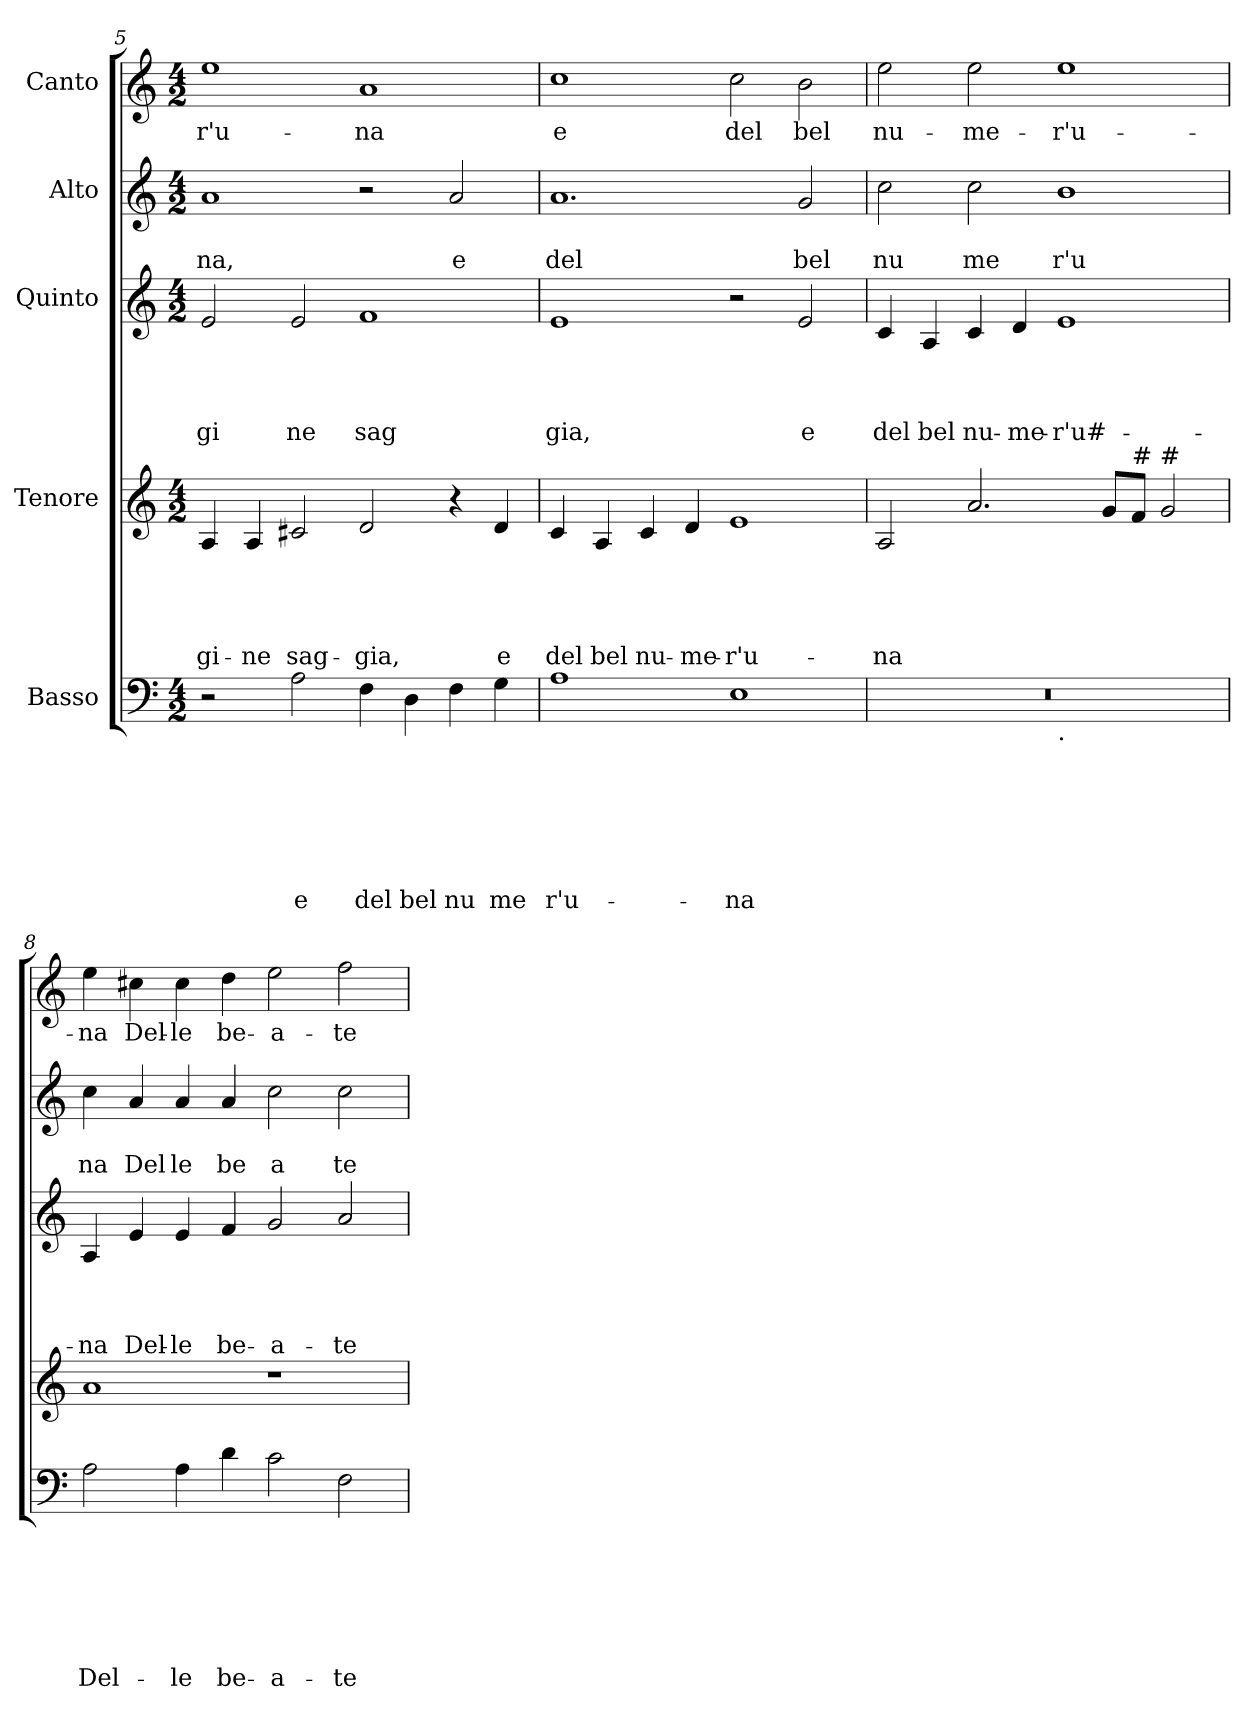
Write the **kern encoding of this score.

**kern	**text	**text	**text	**text	**text	**text	**text	**kern	**text	**text	**text	**text	**text	**kern	**text	**text	**text	**text	**kern	**text	**text	**kern	**text
*part5	*part5	*part5	*part5	*part5	*part5	*part5	*part5	*part4	*part4	*part4	*part4	*part4	*part4	*part3	*part3	*part3	*part3	*part3	*part2	*part2	*part2	*part1	*part1
*staff5	*staff5	*staff5	*staff5	*staff5	*staff5	*staff5	*staff5	*staff4	*staff4	*staff4	*staff4	*staff4	*staff4	*staff3	*staff3	*staff3	*staff3	*staff3	*staff2	*staff2	*staff2	*staff1	*staff1
*I"Basso	*	*	*	*	*	*	*	*I"Tenore	*	*	*	*	*	*I"Quinto	*	*	*	*	*I"Alto	*	*	*I"Canto	*
*clefF4	*	*	*	*	*	*	*	*clefG2	*	*	*	*	*	*clefG2	*	*	*	*	*clefG2	*	*	*clefG2	*
*k[]	*	*	*	*	*	*	*	*k[]	*	*	*	*	*	*k[]	*	*	*	*	*k[]	*	*	*k[]	*
*C:	*	*	*	*	*	*	*	*C:	*	*	*	*	*	*C:	*	*	*	*	*C:	*	*	*C:	*
*M4/2	*	*	*	*	*	*	*	*M4/2	*	*	*	*	*	*M4/2	*	*	*	*	*M4/2	*	*	*M4/2	*
=5	=5	=5	=5	=5	=5	=5	=5	=5	=5	=5	=5	=5	=5	=5	=5	=5	=5	=5	=5	=5	=5	=5	=5
!	!	!	!	!	!	!	!	!	!	!	!	!	!LO:LY:b	!	!	!	!	!LO:LY:b	!	!	!LO:LY:b	!	!LO:LY:b
2r	.	.	.	.	.	.	.	4A/	.	.	.	.	-gi-	2e/	.	.	.	gi	1a	.	na,	1ee>	-r'u-
!	!	!	!	!	!	!	!	!	!	!	!	!	!LO:LY:b	!	!	!	!	!	!	!	!	!	!
.	.	.	.	.	.	.	.	4A/	.	.	.	.	-ne	.	.	.	.	.	.	.	.	.	.
!	!	!	!	!	!	!	!LO:LY:b	!	!	!	!	!	!LO:LY:b	!	!	!	!	!LO:LY:b	!	!	!	!	!
2A\	.	.	.	.	.	.	e	2c#X/	.	.	.	.	sag-	2e/	.	.	.	ne	.	.	.	.	.
!	!	!	!	!	!	!	!LO:LY:b	!	!	!	!	!	!LO:LY:b	!	!	!	!	!LO:LY:b	!	!	!	!	!LO:LY:b
4F\	.	.	.	.	.	.	del	2d/	.	.	.	.	-gia,	1f	.	.	.	sag	2r	.	.	1a	-na
!	!	!	!	!	!	!	!LO:LY:b	!	!	!	!	!	!	!	!	!	!	!	!	!	!	!	!
4D\	.	.	.	.	.	.	bel	.	.	.	.	.	.	.	.	.	.	.	.	.	.	.	.
!	!	!	!	!	!	!	!LO:LY:b	!	!	!	!	!	!	!	!	!	!	!	!	!	!LO:LY:b	!	!
4F\	.	.	.	.	.	.	nu	4r	.	.	.	.	.	.	.	.	.	.	2a/	.	e	.	.
!	!	!	!	!	!	!	!LO:LY:b	!	!	!	!	!	!LO:LY:b	!	!	!	!	!	!	!	!	!	!
4G\	.	.	.	.	.	.	me	4d/	.	.	.	.	e	.	.	.	.	.	.	.	.	.	.
!!LO:LB:g=z
=6	=6	=6	=6	=6	=6	=6	=6	=6	=6	=6	=6	=6	=6	=6	=6	=6	=6	=6	=6	=6	=6	=6	=6
!	!	!	!	!	!	!	!LO:LY:b	!	!	!	!	!	!LO:LY:b	!	!	!	!	!LO:LY:b	!	!	!LO:LY:b	!	!LO:LY:b
1A	.	.	.	.	.	.	r'u-	4c/	.	.	.	.	del	1e	.	.	.	gia,	1.a	.	del	1cc	e
!	!	!	!	!	!	!	!	!	!	!	!	!	!LO:LY:b	!	!	!	!	!	!	!	!	!	!
.	.	.	.	.	.	.	.	4A/	.	.	.	.	bel	.	.	.	.	.	.	.	.	.	.
!	!	!	!	!	!	!	!	!	!	!	!	!	!LO:LY:b	!	!	!	!	!	!	!	!	!	!
.	.	.	.	.	.	.	.	4c/	.	.	.	.	nu-	.	.	.	.	.	.	.	.	.	.
!	!	!	!	!	!	!	!	!	!	!	!	!	!LO:LY:b	!	!	!	!	!	!	!	!	!	!
.	.	.	.	.	.	.	.	4d/	.	.	.	.	-me-	.	.	.	.	.	.	.	.	.	.
!	!	!	!	!	!	!	!LO:LY:b	!	!	!	!	!	!LO:LY:b	!	!	!	!	!	!	!	!	!	!LO:LY:b
1E	.	.	.	.	.	.	-na	1e	.	.	.	.	-r'u-	2r	.	.	.	.	.	.	.	2cc\	del
!	!	!	!	!	!	!	!	!	!	!	!	!	!	!	!	!	!	!LO:LY:b	!	!	!LO:LY:b	!	!LO:LY:b
.	.	.	.	.	.	.	.	.	.	.	.	.	.	2e/	.	.	.	e	2g/	.	bel	2b\	bel
=7	=7	=7	=7	=7	=7	=7	=7	=7	=7	=7	=7	=7	=7	=7	=7	=7	=7	=7	=7	=7	=7	=7	=7
!	!	!	!	!	!	!	!	!	!	!	!	!	!LO:LY:b	!	!	!	!	!LO:LY:b	!	!	!LO:LY:b	!	!LO:LY:b
*^	*	*	*	*	*	*	*	*	*	*	*	*	*	*	*	*	*	*	*	*	*	*	*
0r	1ryy	.	.	.	.	.	.	.	2A/	.	.	.	.	-na	4c/	.	.	.	del	2cc\	.	nu	2ee\	nu-
!	!	!	!	!	!	!	!	!	!	!	!	!	!	!	!	!	!	!	!LO:LY:b	!	!	!	!	!
.	.	.	.	.	.	.	.	.	.	.	.	.	.	.	4A/	.	.	.	bel	.	.	.	.	.
!	!	!	!	!	!	!	!	!	!	!	!	!	!	!	!	!	!	!	!LO:LY:b	!	!	!LO:LY:b	!	!LO:LY:b
.	.	.	.	.	.	.	.	.	2.a/	.	.	.	.	.	4c/	.	.	.	nu-	2cc\	.	me	2ee\	-me-
!	!	!	!	!	!	!	!	!	!	!	!	!	!	!	!	!	!	!	!LO:LY:b	!	!	!	!	!
.	.	.	.	.	.	.	.	.	.	.	.	.	.	.	4d/	.	.	.	-me-	.	.	.	.	.
!	!LO:TX:b:t=.	!	!	!	!	!	!	!	!	!	!	!	!	!	!	!	!	!	!	!	!	!	!	!
!	!	!	!	!	!	!	!	!	!	!	!	!	!	!	!	!	!	!	!LO:LY:b	!	!	!LO:LY:b	!	!LO:LY:b
.	1ryy	.	.	.	.	.	.	.	.	.	.	.	.	.	1e	.	.	.	-r'u#-	1b	.	r'u	1ee	-r'u-
.	.	.	.	.	.	.	.	.	8g/L	.	.	.	.	.	.	.	.	.	.	.	.	.	.	.
!	!	!	!	!	!	!	!	!	!LO:TX:a:t=# #	!	!	!	!	!	!	!	!	!	!	!	!	!	!	!
.	.	.	.	.	.	.	.	.	8f/J	.	.	.	.	.	.	.	.	.	.	.	.	.	.	.
.	.	.	.	.	.	.	.	.	2g/	.	.	.	.	.	.	.	.	.	.	.	.	.	.	.
=8	=8	=8	=8	=8	=8	=8	=8	=8	=8	=8	=8	=8	=8	=8	=8	=8	=8	=8	=8	=8	=8	=8	=8	=8
!	!	!	!	!	!	!	!	!LO:LY:b	!	!	!	!	!	!	!	!	!	!	!LO:LY:b	!	!	!LO:LY:b	!	!LO:LY:b
*v	*v	*	*	*	*	*	*	*	*	*	*	*	*	*	*	*	*	*	*	*	*	*	*	*
2A\	.	.	.	.	.	.	Del-	1a	.	.	.	.	.	4A/	.	.	.	-na	4cc\	.	na	4ee\	-na
!	!	!	!	!	!	!	!	!	!	!	!	!	!	!	!	!	!	!LO:LY:b	!	!	!LO:LY:b	!	!LO:LY:b
.	.	.	.	.	.	.	.	.	.	.	.	.	.	4e/	.	.	.	Del-	4a/	.	Del	4cc#X\	Del-
!	!	!	!	!	!	!	!LO:LY:b	!	!	!	!	!	!	!	!	!	!	!LO:LY:b	!	!	!LO:LY:b	!	!LO:LY:b
4A\	.	.	.	.	.	.	-le	.	.	.	.	.	.	4e/	.	.	.	-le	4a/	.	le	4cc#\	-le
!	!	!	!	!	!	!	!LO:LY:b	!	!	!	!	!	!	!	!	!	!	!LO:LY:b	!	!	!LO:LY:b	!	!LO:LY:b
4d\	.	.	.	.	.	.	be-	.	.	.	.	.	.	4f/	.	.	.	be-	4a/	.	be	4dd\	be-
!	!	!	!	!	!	!	!LO:LY:b	!	!	!	!	!	!	!	!	!	!	!LO:LY:b	!	!	!LO:LY:b	!	!LO:LY:b
2c\	.	.	.	.	.	.	-a-	1r	.	.	.	.	.	2g/	.	.	.	-a-	2cc\	.	a	2ee\	-a-
!	!	!	!	!	!	!	!LO:LY:b	!	!	!	!	!	!	!	!	!	!	!LO:LY:b	!	!	!LO:LY:b	!	!LO:LY:b
2F\	.	.	.	.	.	.	-te	.	.	.	.	.	.	2a/	.	.	.	-te	2cc\	.	te	2ff\	-te
=	=	=	=	=	=	=	=	=	=	=	=	=	=	=	=	=	=	=	=	=	=	=	=
*-	*-	*-	*-	*-	*-	*-	*-	*-	*-	*-	*-	*-	*-	*-	*-	*-	*-	*-	*-	*-	*-	*-	*-
